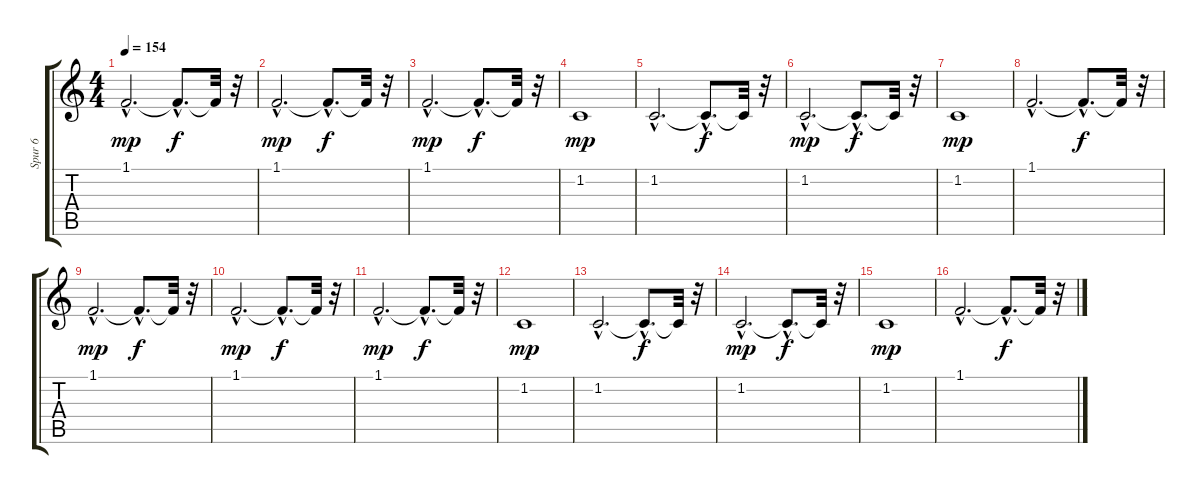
\track ("Spur 6" "Spur 6") {instrument acousticgrandpiano}
\staff {score tabs}
\tuning (E4 B3 G3 D3 A2 E2) {hide}
\ts (4 4)
\tempo 154
\clef g2
\ks c
1.1{hac}.2{d dy mp} 1.1{hac t}.8{d dy f} 1.1{t}.32 r.32 |
1.1{hac}.2{d dy mp} 1.1{hac t}.8{d dy f} 1.1{t}.32 r.32 |
1.1{hac}.2{d dy mp} 1.1{hac t}.8{d dy f} 1.1{t}.32 r.32 |
1.2.1{dy mp} |
1.2{hac}.2{d} 1.2{hac t}.8{d dy f} 1.2{t}.32 r.32 |
1.2{hac}.2{d dy mp} 1.2{hac t}.8{d dy f} 1.2{t}.32 r.32 |
1.2.1{dy mp} |
1.1{hac}.2{d} 1.1{hac t}.8{d dy f} 1.1{t}.32 r.32 |
1.1{hac}.2{d dy mp} 1.1{hac t}.8{d dy f} 1.1{t}.32 r.32 |
1.1{hac}.2{d dy mp} 1.1{hac t}.8{d dy f} 1.1{t}.32 r.32 |
1.1{hac}.2{d dy mp} 1.1{hac t}.8{d dy f} 1.1{t}.32 r.32 |
1.2.1{dy mp} |
1.2{hac}.2{d} 1.2{hac t}.8{d dy f} 1.2{t}.32 r.32 |
1.2{hac}.2{d dy mp} 1.2{hac t}.8{d dy f} 1.2{t}.32 r.32 |
1.2.1{dy mp} |
1.1{hac}.2{d} 1.1{hac t}.8{d dy f} 1.1{t}.32 r.32
